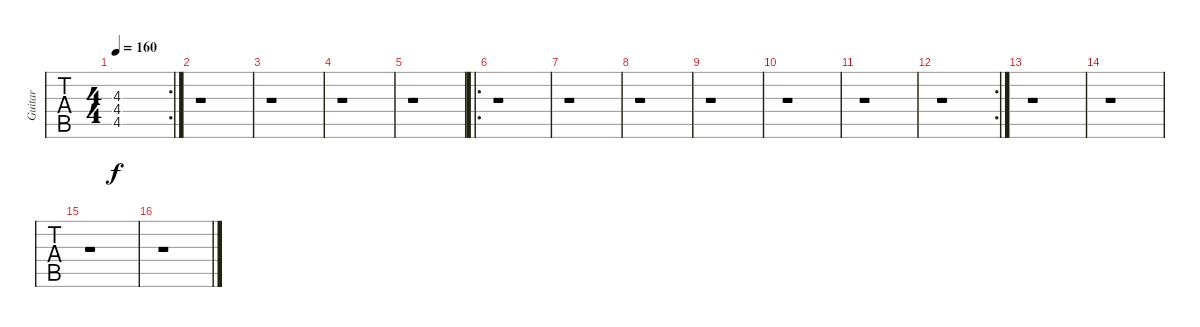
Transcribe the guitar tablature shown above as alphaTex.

\track ("Guitar" "Guitar") {instrument overdrivenguitar}
\staff {tabs}
\tuning (D4 A3 F3 C3 G2 C2) {hide}
\rc 2
\ts (4 4)
\tempo 160
\clef g2
\ks c
(4.3 4.4 4.5).1{dy f} |
r.1 |
r.1 |
r.1 |
r.1 |
\ro
r.1 |
r.1 |
r.1 |
r.1 |
r.1 |
r.1 |
\rc 2
r.1 |
r.1 |
r.1 |
r.1 |
r.1
